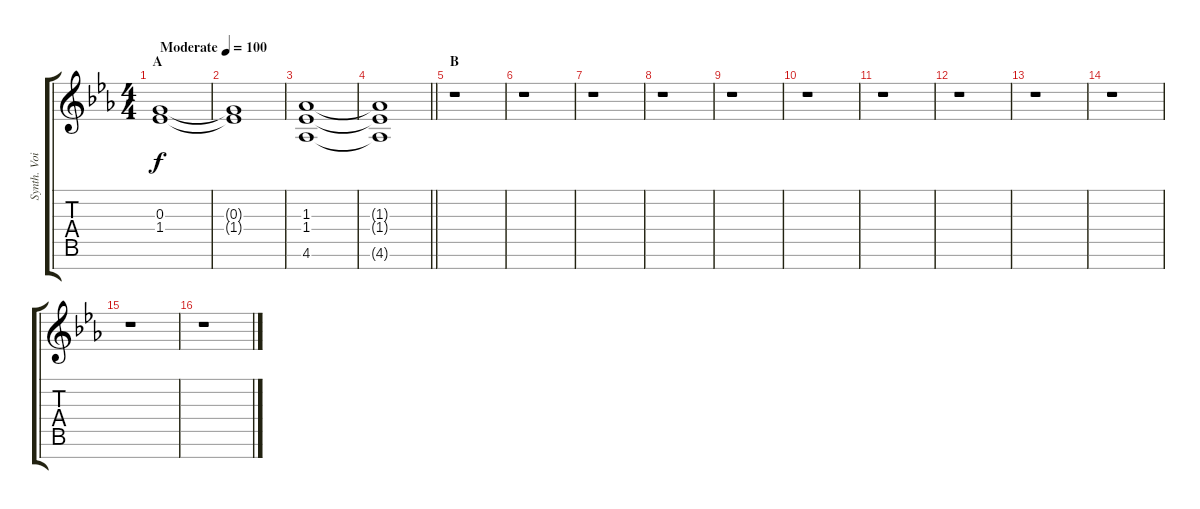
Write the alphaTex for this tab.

\track ("Synth. Voice" "Synth. Voi") {instrument pad4choir}
\staff {score tabs}
\tuning (E5 B4 G4 D4 A3 E3 B2) {hide}
\ts (4 4)
\section ("" "A")
\tempo (100 "Moderate")
\clef g2
\ks eb
(0.3 1.4).1{dy f instrument pad4choir} |
(0.3{t} 1.4{t}).1 |
(1.3 1.4 4.6).1 |
\barLineRight lightlight
(1.3{t} 1.4{t} 4.6{t}).1 |
\section ("" "B")
r.1 |
r.1 |
r.1 |
r.1 |
r.1 |
r.1 |
r.1 |
r.1 |
r.1 |
r.1 |
r.1 |
r.1
